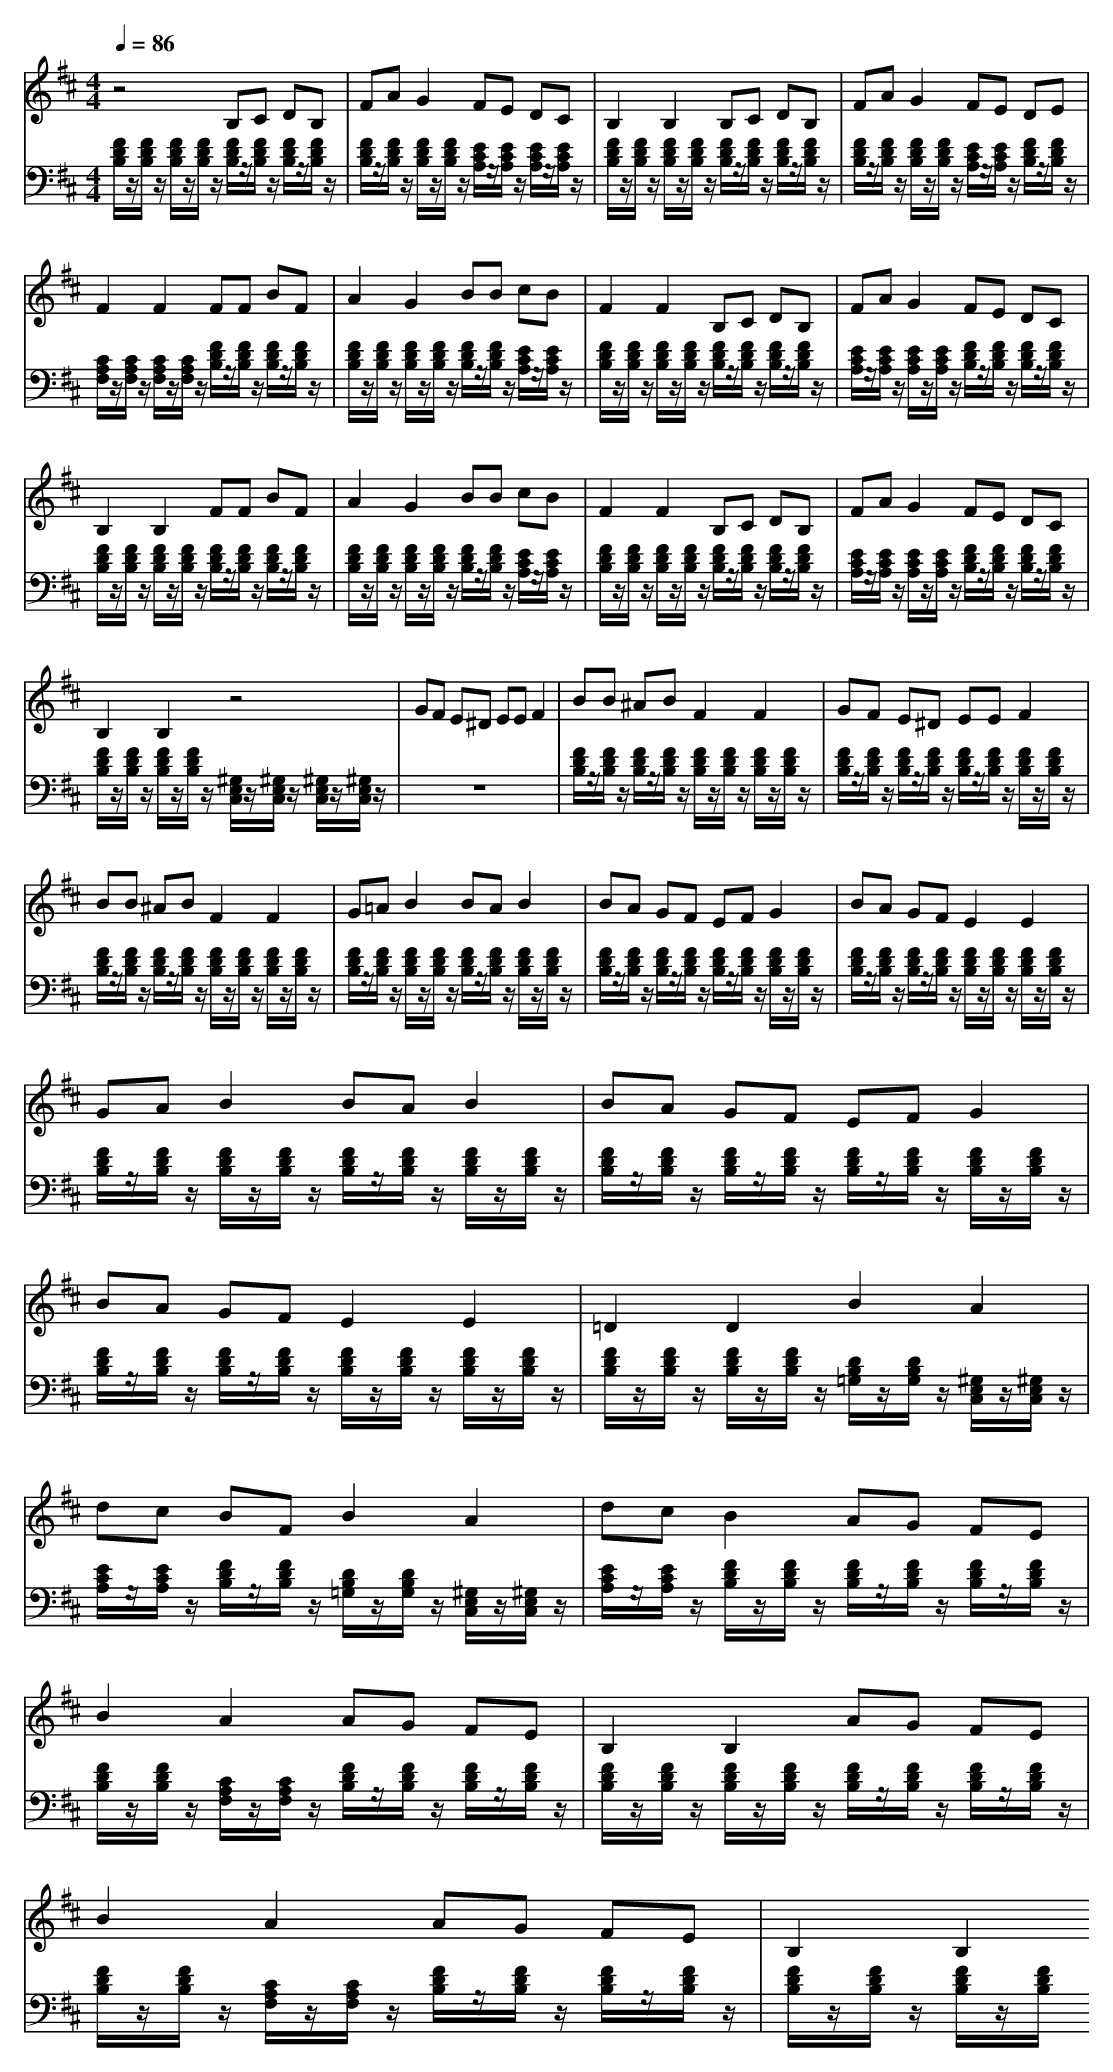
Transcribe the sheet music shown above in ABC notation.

X:1
T:
M: 4/4
L: 1/8
Q:1/4=86
K:D % 2 sharps
V:1
z4 B,C DB,|FA G2 FE DC|B,2 B,2 B,C DB,|FA G2 FE DE|
F2 F2 FF BF|A2 G2 BB cB|F2 F2 B,C DB,|FA G2 FE DC|
B,2 B,2 FF BF|A2 G2 BB cB|F2 F2 B,C DB,|FA G2 FE DC|
B,2 B,2 z4|GF E^D EE F2|BB ^AB F2 F2|GF E^D EE F2|
BB ^AB F2 F2|G=A B2 BA B2|BA GF EF G2|BA GF E2 E2|
GA B2 BA B2|BA GF EF G2|BA GF E2 E2|=D2 D2 B2 A2|
dc BF B2 A2|dc B2 AG FE|B2 A2 AG FE|B,2 B,2 AG FE|
B2 A2 AG FE|B,2 B,2
V:2
[F/2D/2B,/2]z/2[F/2D/2B,/2]z/2 [F/2D/2B,/2]z/2[F/2D/2B,/2]z/2 [F/2D/2B,/2]z/2[F/2D/2B,/2]z/2 [F/2D/2B,/2]z/2[F/2D/2B,/2]z/2|[F/2D/2B,/2]z/2[F/2D/2B,/2]z/2 [F/2D/2B,/2]z/2[F/2D/2B,/2]z/2 [E/2C/2A,/2]z/2[E/2C/2A,/2]z/2 [E/2C/2A,/2]z/2[E/2C/2A,/2]z/2|[F/2D/2B,/2]z/2[F/2D/2B,/2]z/2 [F/2D/2B,/2]z/2[F/2D/2B,/2]z/2 [F/2D/2B,/2]z/2[F/2D/2B,/2]z/2 [F/2D/2B,/2]z/2[F/2D/2B,/2]z/2|[F/2D/2B,/2]z/2[F/2D/2B,/2]z/2 [F/2D/2B,/2]z/2[F/2D/2B,/2]z/2 [E/2C/2A,/2]z/2[E/2C/2A,/2]z/2 [F/2D/2B,/2]z/2[F/2D/2B,/2]z/2|
[C/2A,/2F,/2]z/2[C/2A,/2F,/2]z/2 [C/2A,/2F,/2]z/2[C/2A,/2F,/2]z/2 [F/2D/2B,/2]z/2[F/2D/2B,/2]z/2 [F/2D/2B,/2]z/2[F/2D/2B,/2]z/2|[F/2D/2B,/2]z/2[F/2D/2B,/2]z/2 [F/2D/2B,/2]z/2[F/2D/2B,/2]z/2 [F/2D/2B,/2]z/2[F/2D/2B,/2]z/2 [E/2C/2A,/2]z/2[E/2C/2A,/2]z/2|[F/2D/2B,/2]z/2[F/2D/2B,/2]z/2 [F/2D/2B,/2]z/2[F/2D/2B,/2]z/2 [F/2D/2B,/2]z/2[F/2D/2B,/2]z/2 [F/2D/2B,/2]z/2[F/2D/2B,/2]z/2|[E/2C/2A,/2]z/2[E/2C/2A,/2]z/2 [E/2C/2A,/2]z/2[E/2C/2A,/2]z/2 [F/2D/2B,/2]z/2[F/2D/2B,/2]z/2 [F/2D/2B,/2]z/2[F/2D/2B,/2]z/2|
[F/2D/2B,/2]z/2[F/2D/2B,/2]z/2 [F/2D/2B,/2]z/2[F/2D/2B,/2]z/2 [F/2D/2B,/2]z/2[F/2D/2B,/2]z/2 [F/2D/2B,/2]z/2[F/2D/2B,/2]z/2|[F/2D/2B,/2]z/2[F/2D/2B,/2]z/2 [F/2D/2B,/2]z/2[F/2D/2B,/2]z/2 [F/2D/2B,/2]z/2[F/2D/2B,/2]z/2 [E/2C/2A,/2]z/2[E/2C/2A,/2]z/2|[F/2D/2B,/2]z/2[F/2D/2B,/2]z/2 [F/2D/2B,/2]z/2[F/2D/2B,/2]z/2 [F/2D/2B,/2]z/2[F/2D/2B,/2]z/2 [F/2D/2B,/2]z/2[F/2D/2B,/2]z/2|[E/2C/2A,/2]z/2[E/2C/2A,/2]z/2 [E/2C/2A,/2]z/2[E/2C/2A,/2]z/2 [F/2D/2B,/2]z/2[F/2D/2B,/2]z/2 [F/2D/2B,/2]z/2[F/2D/2B,/2]z/2|
[F/2D/2B,/2]z/2[F/2D/2B,/2]z/2 [F/2D/2B,/2]z/2[F/2D/2B,/2]z/2 [^G,/2E,/2C,/2]z/2[^G,/2E,/2C,/2]z/2 [^G,/2E,/2C,/2]z/2[^G,/2E,/2C,/2]z/2|z8|[F/2D/2B,/2]z/2[F/2D/2B,/2]z/2 [F/2D/2B,/2]z/2[F/2D/2B,/2]z/2 [F/2D/2B,/2]z/2[F/2D/2B,/2]z/2 [F/2D/2B,/2]z/2[F/2D/2B,/2]z/2|[F/2D/2B,/2]z/2[F/2D/2B,/2]z/2 [F/2D/2B,/2]z/2[F/2D/2B,/2]z/2 [F/2D/2B,/2]z/2[F/2D/2B,/2]z/2 [F/2D/2B,/2]z/2[F/2D/2B,/2]z/2|
[F/2D/2B,/2]z/2[F/2D/2B,/2]z/2 [F/2D/2B,/2]z/2[F/2D/2B,/2]z/2 [F/2D/2B,/2]z/2[F/2D/2B,/2]z/2 [F/2D/2B,/2]z/2[F/2D/2B,/2]z/2|[F/2D/2B,/2]z/2[F/2D/2B,/2]z/2 [F/2D/2B,/2]z/2[F/2D/2B,/2]z/2 [F/2D/2B,/2]z/2[F/2D/2B,/2]z/2 [F/2D/2B,/2]z/2[F/2D/2B,/2]z/2|[F/2D/2B,/2]z/2[F/2D/2B,/2]z/2 [F/2D/2B,/2]z/2[F/2D/2B,/2]z/2 [F/2D/2B,/2]z/2[F/2D/2B,/2]z/2 [F/2D/2B,/2]z/2[F/2D/2B,/2]z/2|[F/2D/2B,/2]z/2[F/2D/2B,/2]z/2 [F/2D/2B,/2]z/2[F/2D/2B,/2]z/2 [F/2D/2B,/2]z/2[F/2D/2B,/2]z/2 [F/2D/2B,/2]z/2[F/2D/2B,/2]z/2|
[F/2D/2B,/2]z/2[F/2D/2B,/2]z/2 [F/2D/2B,/2]z/2[F/2D/2B,/2]z/2 [F/2D/2B,/2]z/2[F/2D/2B,/2]z/2 [F/2D/2B,/2]z/2[F/2D/2B,/2]z/2|[F/2D/2B,/2]z/2[F/2D/2B,/2]z/2 [F/2D/2B,/2]z/2[F/2D/2B,/2]z/2 [F/2D/2B,/2]z/2[F/2D/2B,/2]z/2 [F/2D/2B,/2]z/2[F/2D/2B,/2]z/2|[F/2D/2B,/2]z/2[F/2D/2B,/2]z/2 [F/2D/2B,/2]z/2[F/2D/2B,/2]z/2 [F/2D/2B,/2]z/2[F/2D/2B,/2]z/2 [F/2D/2B,/2]z/2[F/2D/2B,/2]z/2|[F/2D/2B,/2]z/2[F/2D/2B,/2]z/2 [F/2D/2B,/2]z/2[F/2D/2B,/2]z/2 [D/2B,/2=G,/2]z/2[D/2B,/2G,/2]z/2 [^G,/2E,/2C,/2]z/2[^G,/2E,/2C,/2]z/2|
[E/2C/2A,/2]z/2[E/2C/2A,/2]z/2 [F/2D/2B,/2]z/2[F/2D/2B,/2]z/2 [D/2B,/2=G,/2]z/2[D/2B,/2G,/2]z/2 [^G,/2E,/2C,/2]z/2[^G,/2E,/2C,/2]z/2|[E/2C/2A,/2]z/2[E/2C/2A,/2]z/2 [F/2D/2B,/2]z/2[F/2D/2B,/2]z/2 [F/2D/2B,/2]z/2[F/2D/2B,/2]z/2 [F/2D/2B,/2]z/2[F/2D/2B,/2]z/2|[F/2D/2B,/2]z/2[F/2D/2B,/2]z/2 [C/2A,/2F,/2]z/2[C/2A,/2F,/2]z/2 [F/2D/2B,/2]z/2[F/2D/2B,/2]z/2 [F/2D/2B,/2]z/2[F/2D/2B,/2]z/2|[F/2D/2B,/2]z/2[F/2D/2B,/2]z/2 [F/2D/2B,/2]z/2[F/2D/2B,/2]z/2 [F/2D/2B,/2]z/2[F/2D/2B,/2]z/2 [F/2D/2B,/2]z/2[F/2D/2B,/2]z/2|
[F/2D/2B,/2]z/2[F/2D/2B,/2]z/2 [C/2A,/2F,/2]z/2[C/2A,/2F,/2]z/2 [F/2D/2B,/2]z/2[F/2D/2B,/2]z/2 [F/2D/2B,/2]z/2[F/2D/2B,/2]z/2|[F/2D/2B,/2]z/2[F/2D/2B,/2]z/2 [F/2D/2B,/2]z/2[F/2D/2B,/2]
